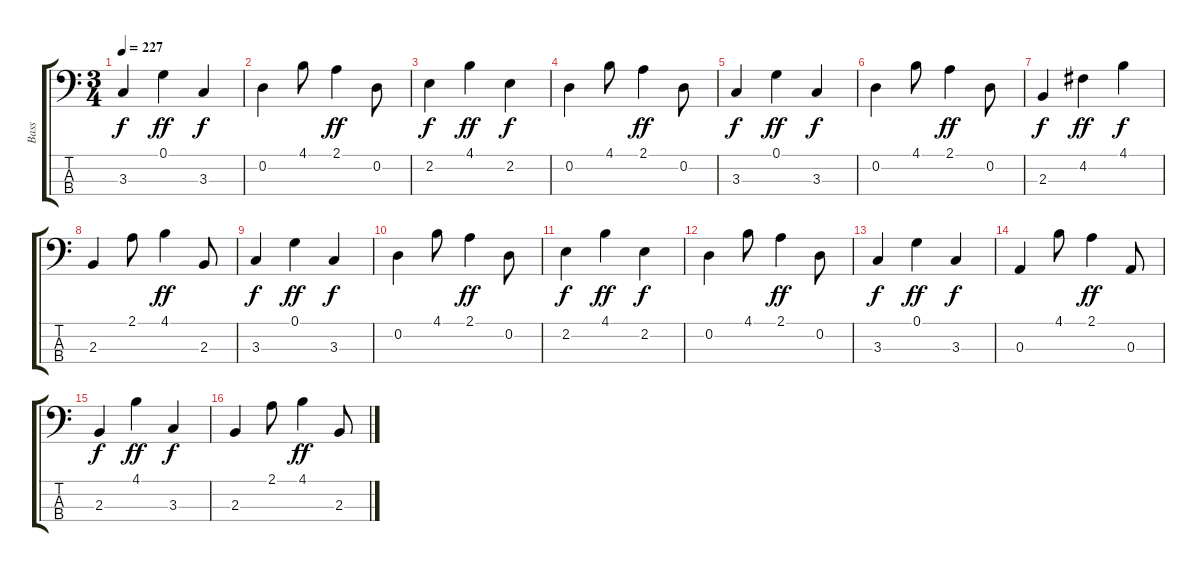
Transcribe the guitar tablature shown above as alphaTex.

\track ("Bass" "Bass") {instrument electricbassfinger}
\staff {score tabs}
\tuning (G2 D2 A1 E1) {hide}
\ts (3 4)
\tempo 227
\clef f4
\ks c
3.3.4{dy f} 0.1.4{dy ff} 3.3.4{dy f} |
0.2.4 4.1.8 2.1.4{dy ff} 0.2.8 |
2.2.4{dy f} 4.1.4{dy ff} 2.2.4{dy f} |
0.2.4 4.1.8 2.1.4{dy ff} 0.2.8 |
3.3.4{dy f} 0.1.4{dy ff} 3.3.4{dy f} |
0.2.4 4.1.8 2.1.4{dy ff} 0.2.8 |
2.3.4{dy f} 4.2.4{dy ff} 4.1.4{dy f} |
2.3.4 2.1.8 4.1.4{dy ff} 2.3.8 |
3.3.4{dy f} 0.1.4{dy ff} 3.3.4{dy f} |
0.2.4 4.1.8 2.1.4{dy ff} 0.2.8 |
2.2.4{dy f} 4.1.4{dy ff} 2.2.4{dy f} |
0.2.4 4.1.8 2.1.4{dy ff} 0.2.8 |
3.3.4{dy f} 0.1.4{dy ff} 3.3.4{dy f} |
0.3.4 4.1.8 2.1.4{dy ff} 0.3.8 |
2.3.4{dy f} 4.1.4{dy ff} 3.3.4{dy f} |
2.3.4 2.1.8 4.1.4{dy ff} 2.3.8
